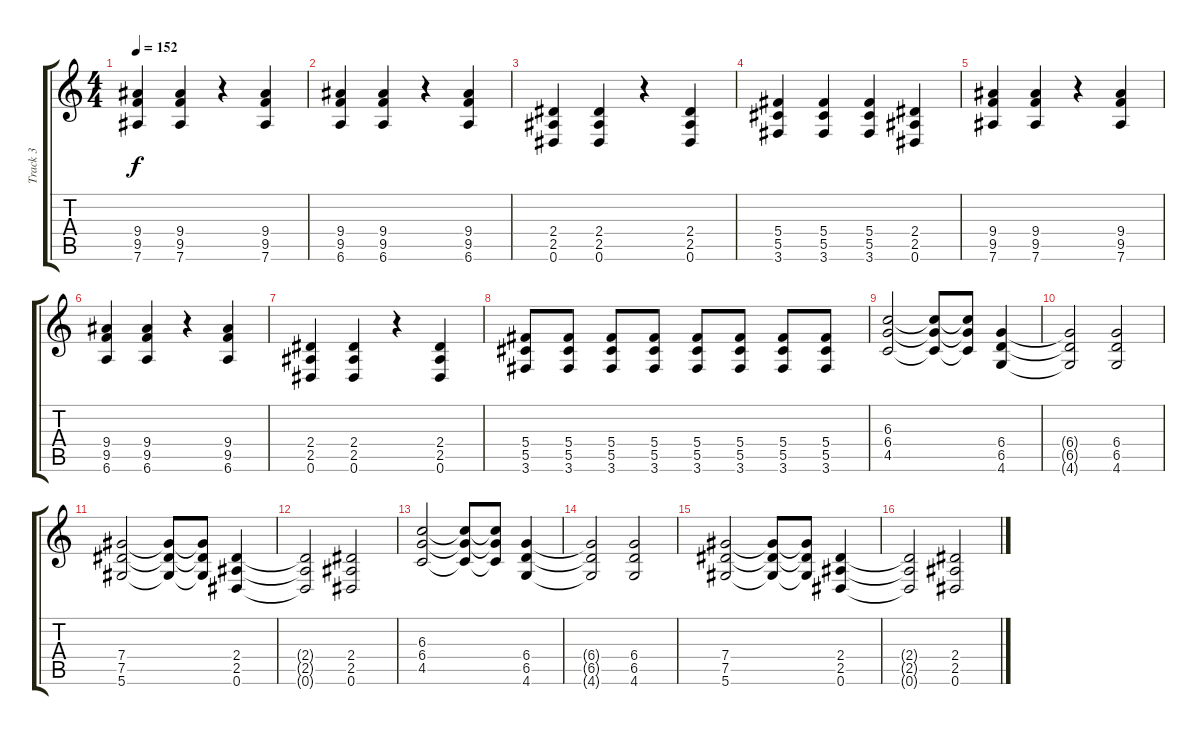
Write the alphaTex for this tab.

\track ("Track 3" "Track 3") {instrument distortionguitar}
\staff {score tabs}
\tuning (Eb4 Bb3 Gb3 Db3 Ab2 Eb2) {hide}
\ts (4 4)
\tempo 152
\clef g2
\ks c
(9.4 9.5 7.6).4{dy f} (9.4 9.5 7.6).4 r.4 (9.4 9.5 7.6).4 |
(9.4 9.5 6.6).4 (9.4 9.5 6.6).4 r.4 (9.4 9.5 6.6).4 |
(2.4 2.5 0.6).4 (2.4 2.5 0.6).4 r.4 (2.4 2.5 0.6).4 |
(5.4 5.5 3.6).4 (5.4 5.5 3.6).4 (5.4 5.5 3.6).4 (2.4 2.5 0.6).4 |
(9.4 9.5 7.6).4 (9.4 9.5 7.6).4 r.4 (9.4 9.5 7.6).4 |
(9.4 9.5 6.6).4 (9.4 9.5 6.6).4 r.4 (9.4 9.5 6.6).4 |
(2.4 2.5 0.6).4 (2.4 2.5 0.6).4 r.4 (2.4 2.5 0.6).4 |
(5.4 5.5 3.6).8 (5.4 5.5 3.6).8 (5.4 5.5 3.6).8 (5.4 5.5 3.6).8 (5.4 5.5 3.6).8 (5.4 5.5 3.6).8 (5.4 5.5 3.6).8 (5.4 5.5 3.6).8 |
(6.3 6.4 4.5).2 (6.3{t} 6.4{t} 4.5{t}).8 (6.3{t} 6.4{t} 4.5{t}).8 (6.4 6.5 4.6).4 |
(6.4{t} 6.5{t} 4.6{t}).2 (6.4 6.5 4.6).2 |
(7.4 7.5 5.6).2 (7.4{t} 7.5{t} 5.6{t}).8 (7.4{t} 7.5{t} 5.6{t}).8 (2.4 2.5 0.6).4 |
(2.4{t} 2.5{t} 0.6{t}).2 (2.4 2.5 0.6).2 |
(6.3 6.4 4.5).2 (6.3{t} 6.4{t} 4.5{t}).8 (6.3{t} 6.4{t} 4.5{t}).8 (6.4 6.5 4.6).4 |
(6.4{t} 6.5{t} 4.6{t}).2 (6.4 6.5 4.6).2 |
(7.4 7.5 5.6).2 (7.4{t} 7.5{t} 5.6{t}).8 (7.4{t} 7.5{t} 5.6{t}).8 (2.4 2.5 0.6).4 |
(2.4{t} 2.5{t} 0.6{t}).2 (2.4 2.5 0.6).2
